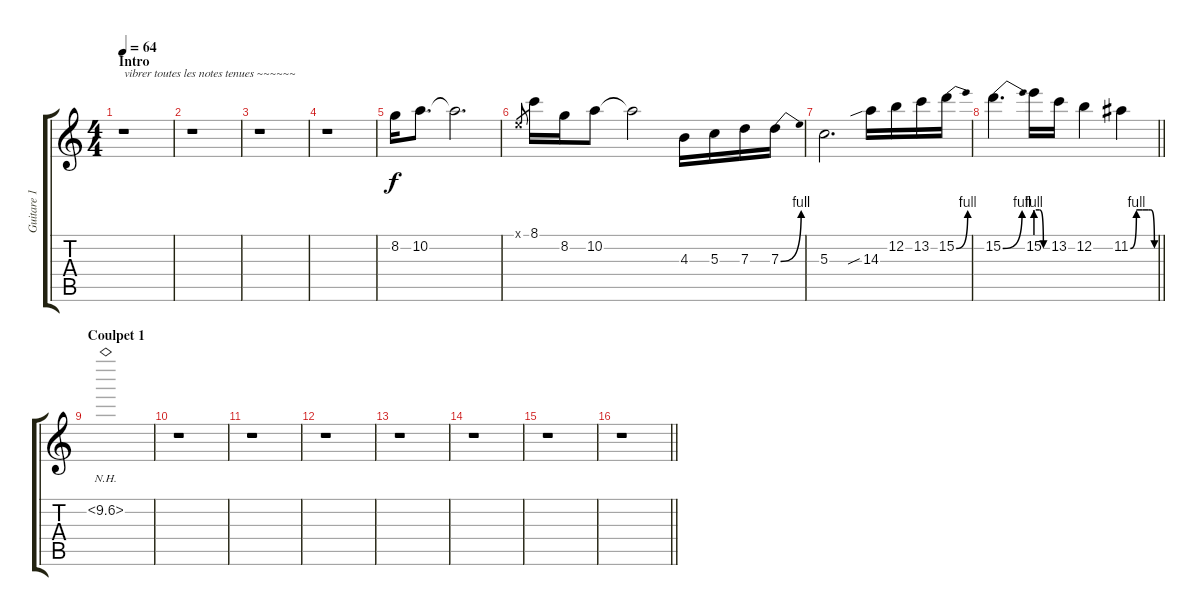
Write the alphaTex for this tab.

\track ("Guitare 1" "Guitare 1") {instrument overdrivenguitar}
\staff {score tabs}
\tuning (E4 B3 G3 D3 A2 E2) {hide}
\ts (4 4)
\section ("" "Intro")
\tempo 64
\clef g2
\ks c
r.1{txt "vibrer toutes les notes tenues ~~~~~~" dy f instrument overdrivenguitar} |
r.1 |
r.1 |
r.1 |
8.2.16 10.2.8{d} 10.2{t}.2{d} |
0.1{x}.8{gr} 8.1.16 8.2.16 10.2.8 10.2{t}.2 4.3.16 5.3.16 7.3.16 7.3{be (bend 0 0 60 4)}.16 |
5.3.2{d} 14.3{sib}.16 12.2.16 13.2.16 15.2{be (bend 0 0 60 4)}.16 |
\barLineRight lightlight
15.2{be (bend 0 0 60 4)}.4{d} 15.2{be (custom 0 4 20 4 40 0 60 0)}.16 13.2.16 12.2.4 11.2{be (custom 0 0 15 4 30 4 45 4 51 4 60 0)}.4 |
\section ("" "Coulpet 1")
10.2{nh}.1 |
r.1 |
r.1 |
r.1 |
r.1 |
r.1 |
r.1 |
\barLineRight lightlight
r.1
